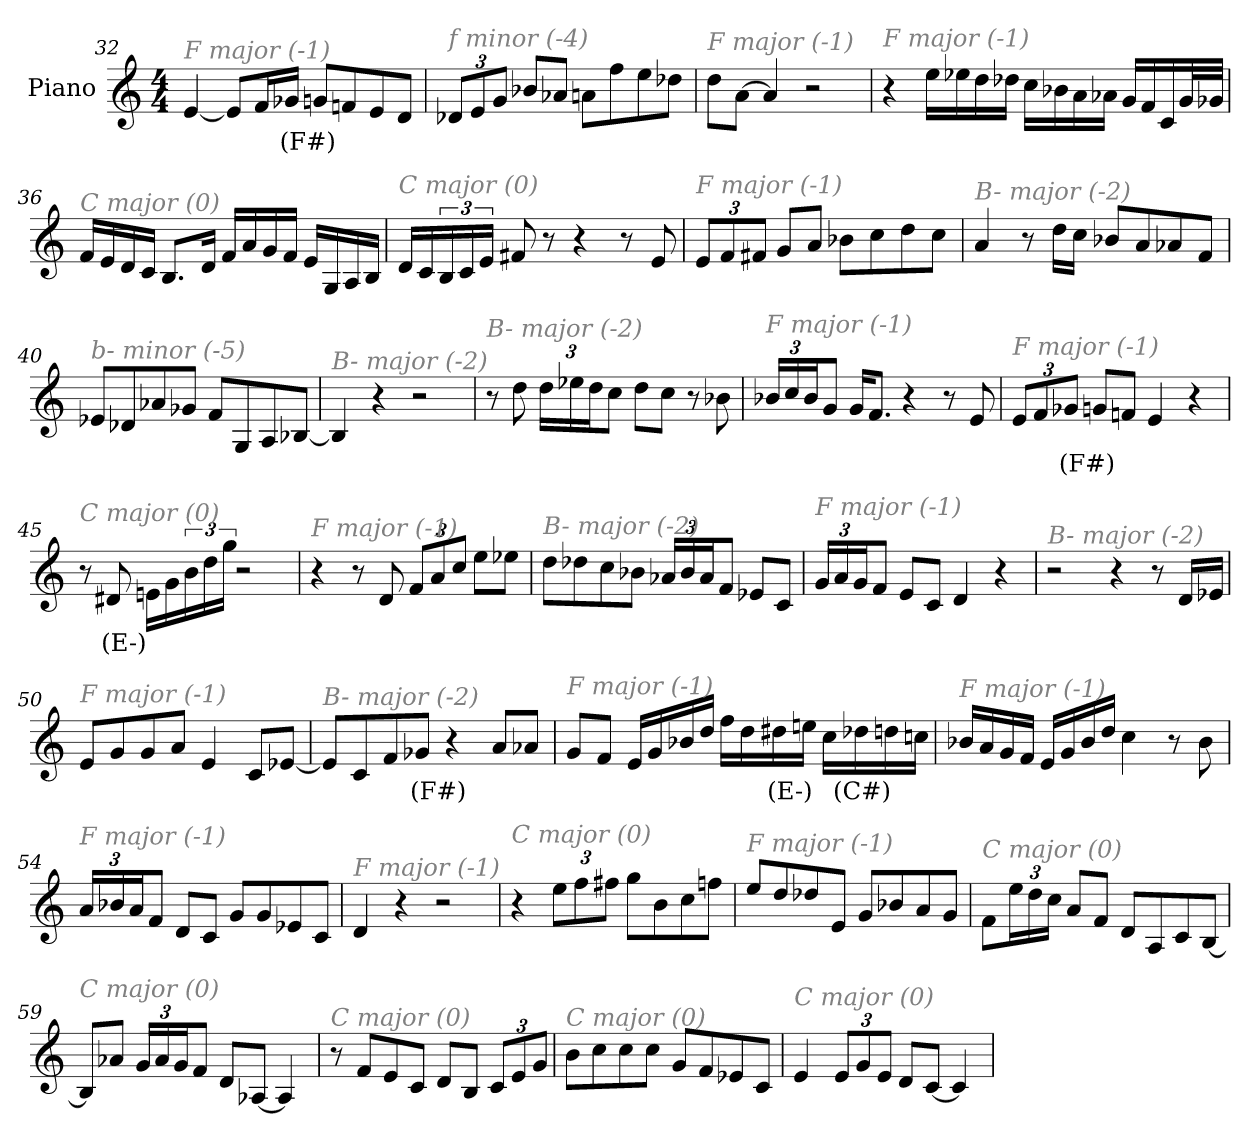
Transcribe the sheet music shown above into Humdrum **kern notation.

**kern	**text
*part1	*part1
*staff1	*staff1
*I"Piano	*
*I'Pno	*
*clefG2	*
*k[]	*
*M4/4	*
=32	=32
!LO:TX:i:color=#808080:t=F major (-1)	!
[4e/	.
8e/L]	.
16f/L	.
16g-Xi/JJ	(F#)
8g/L	.
8fn/	.
8e/	.
8d/J	.
!!LO:LB:g=z
=33	=33
*Xbrackettup	*
!LO:TX:i:color=#808080:t=f minor (-4)	!
12d-X/L	.
12e/	.
12g/J	.
8b-X/L	.
8a-X/J	.
8an\L	.
8ff\	.
8ee\	.
8dd-X\J	.
=34	=34
!LO:TX:i:color=#808080:t=F major (-1)	!
8dd\L	.
[8a\J	.
4a/]	.
2r	.
=35	=35
!LO:TX:i:color=#808080:t=F major (-1)	!
4r	.
16ee\LL	.
16ee-X\	.
16dd\	.
16dd-X\JJ	.
16cc\LL	.
16b-X\	.
16a\	.
16a-X\JJ	.
16g/LL	.
16f/	.
16c/	.
32g/L	.
32g-X/JJJ	.
!!LO:LB:g=z
=36	=36
!LO:TX:i:color=#808080:t=C major (0)	!
16f/LL	.
16e/	.
16d/	.
16c/JJ	.
8.B/L	.
16d/Jk	.
16f/LL	.
16a/	.
16g/	.
16f/JJ	.
16e/LL	.
16G/	.
16A/	.
16B/JJ	.
=37	=37
!LO:TX:i:color=#808080:t=C major (0)	!
16d/LL	.
16c/	.
*brackettup	*
24B/	.
24c/	.
24e/JJ	.
8f#X/	.
8r	.
4r	.
8r	.
8e/	.
=38	=38
*Xbrackettup	*
!LO:TX:i:color=#808080:t=F major (-1)	!
12e/L	.
12f/	.
12f#X/J	.
8g/L	.
8a/J	.
8b-X\L	.
8cc\	.
8dd\	.
8cc\J	.
!!LO:PB:g=z
=39	=39
!LO:TX:i:color=#808080:t=B- major (-2)	!
4a/	.
8r	.
16dd\LL	.
16cc\JJ	.
8b-X/L	.
8a/	.
8a-X/	.
8f/J	.
=40	=40
!LO:TX:i:color=#808080:t=b- minor (-5)	!
8e-X/L	.
8d-X/	.
8a-X/	.
8g-X/J	.
8f/L	.
8G/	.
8A/	.
[8B-X/J	.
=41	=41
!LO:TX:i:color=#808080:t=B- major (-2)	!
4B-/]	.
4r	.
2r	.
=42	=42
!LO:TX:i:color=#808080:t=B- major (-2)	!
8r	.
8dd\	.
24dd\LL	.
24ee-X\	.
24dd\J	.
8cc\J	.
8dd\L	.
8cc\J	.
8r	.
8b-X\	.
!!LO:LB:g=z
=43	=43
!LO:TX:i:color=#808080:t=F major (-1)	!
24b-X/LL	.
24cc/	.
24b-/J	.
8g/J	.
16g/KL	.
8.f/J	.
4r	.
8r	.
8e/	.
=44	=44
!LO:TX:i:color=#808080:t=F major (-1)	!
12e/L	.
12f/	.
12g-Xi/J	(F#)
8g/L	.
8fn/J	.
4e/	.
4r	.
=45	=45
!LO:TX:i:color=#808080:t=C major (0)	!
8r	.
8d#Xi/	(E-)
16en\LL	.
16g\	.
*brackettup	*
24b\	.
24dd\	.
24gg\JJ	.
2r	.
=46	=46
!LO:TX:i:color=#808080:t=F major (-1)	!
4r	.
8r	.
8d/	.
*Xbrackettup	*
12f/L	.
12a/	.
12cc/J	.
8ee\L	.
8ee-X\J	.
!!LO:LB:g=z
=47	=47
!LO:TX:i:color=#808080:t=B- major (-2)	!
8dd\L	.
8dd-X\	.
8cc\	.
8b-X\J	.
24a-X/LL	.
24b-/	.
24a-/J	.
8f/J	.
8e-X/L	.
8c/J	.
=48	=48
!LO:TX:i:color=#808080:t=F major (-1)	!
24g/LL	.
24a/	.
24g/J	.
8f/J	.
8e/L	.
8c/J	.
4d/	.
4r	.
=49	=49
!LO:TX:i:color=#808080:t=B- major (-2)	!
2r	.
4r	.
8r	.
16d/LL	.
16e-X/JJ	.
=50	=50
!LO:TX:i:color=#808080:t=F major (-1)	!
8e/L	.
8g/	.
8g/	.
8a/J	.
4e/	.
8c/L	.
[8e-X/J	.
!!LO:LB:g=z
=51	=51
!LO:TX:i:color=#808080:t=B- major (-2)	!
8e-/L]	.
8c/	.
8f/	.
8g-Xi/J	(F#)
4r	.
8a/L	.
8a-X/J	.
=52	=52
!LO:TX:i:color=#808080:t=F major (-1)	!
8g/L	.
8f/J	.
16e/LL	.
16g/	.
16b-X/	.
16dd/JJ	.
16ff\LL	.
16dd\	.
16dd#Xi\	(E-)
16een\JJ	.
16cc\LL	.
16dd-Xi\	(C#)
16dd\	.
16ccn\JJ	.
=53	=53
!LO:TX:i:color=#808080:t=F major (-1)	!
16b-X/LL	.
16a/	.
16g/	.
16f/JJ	.
16e/LL	.
16g/	.
16b-/	.
16dd/JJ	.
4cc\	.
8r	.
8b-\	.
!!LO:LB:g=z
=54	=54
!LO:TX:i:color=#808080:t=F major (-1)	!
24a/LL	.
24b-X/	.
24a/J	.
8f/J	.
8d/L	.
8c/J	.
8g/L	.
8g/	.
8e-X/	.
8c/J	.
=55	=55
!LO:TX:i:color=#808080:t=F major (-1)	!
4d/	.
4r	.
2r	.
=56	=56
!LO:TX:i:color=#808080:t=C major (0)	!
4r	.
12ee\L	.
12ff\	.
12ff#X\J	.
8gg\L	.
8b\	.
8cc\	.
8ffn\J	.
=57	=57
!LO:TX:i:color=#808080:t=F major (-1)	!
8ee/L	.
8dd/	.
8dd-X/	.
8e/J	.
8g/L	.
8b-X/	.
8a/	.
8g/J	.
!!LO:LB:g=z
=58	=58
!LO:TX:i:color=#808080:t=C major (0)	!
8f\L	.
24ee\L	.
24dd\	.
24cc\JJ	.
8a/L	.
8f/J	.
8d/L	.
8A/	.
8c/	.
[8B/J	.
=59	=59
!LO:TX:i:color=#808080:t=C major (0)	!
8B/L]	.
8a-X/J	.
24g/LL	.
24a-/	.
24g/J	.
8f/J	.
8d/L	.
[8A-X/J	.
4A-/]	.
=60	=60
!LO:TX:i:color=#808080:t=C major (0)	!
8r	.
8f/L	.
8e/	.
8c/J	.
8d/L	.
8B/J	.
12c/L	.
12e/	.
12g/J	.
=61	=61
!LO:TX:i:color=#808080:t=C major (0)	!
8b\L	.
8cc\	.
8cc\	.
8cc\J	.
8g/L	.
8f/	.
8e-X/	.
8c/J	.
!!LO:LB:g=z
=62	=62
!LO:TX:i:color=#808080:t=C major (0)	!
4e/	.
12e/L	.
12g/	.
12e/J	.
8d/L	.
[8c/J	.
4c/]	.
=	=
*-	*-
